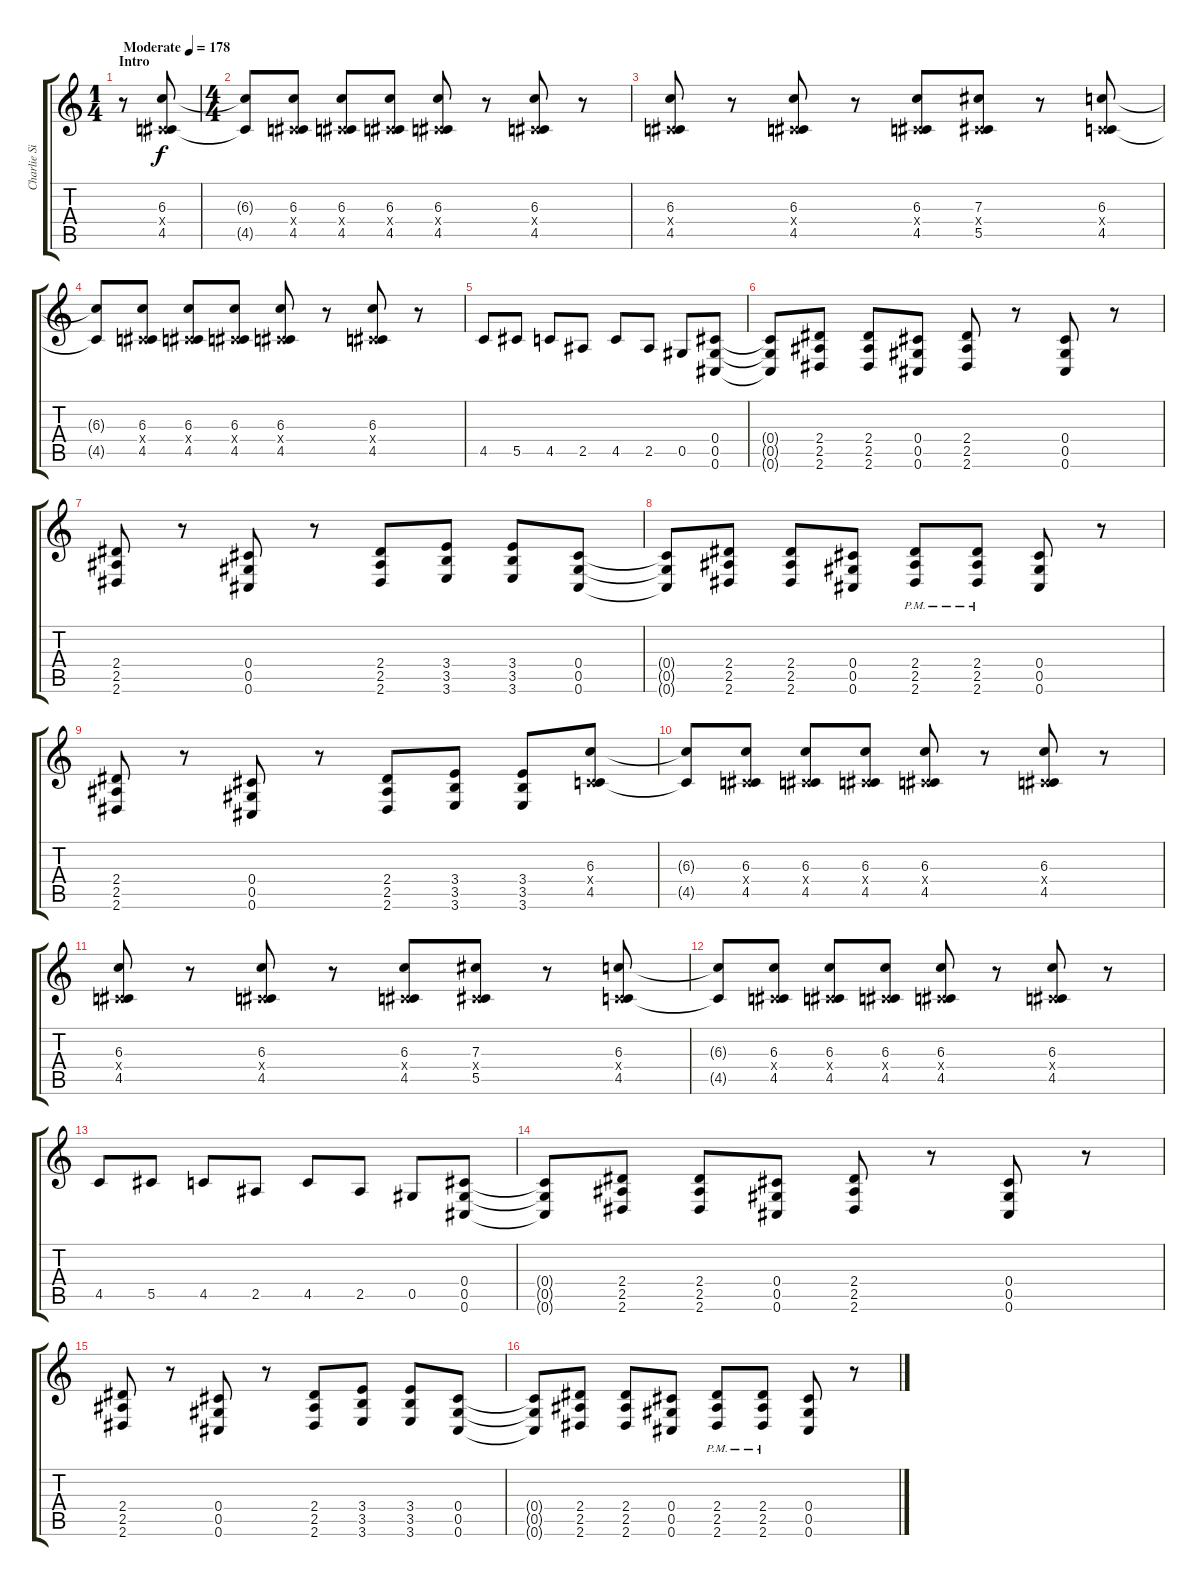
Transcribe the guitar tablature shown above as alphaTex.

\track ("Charlie Simpson" "Charlie Si") {instrument distortionguitar}
\staff {score tabs}
\tuning (Eb4 Bb3 Gb3 Db3 Ab2 Db2) {hide}
\ts (1 4)
\section ("" "Intro")
\tempo (178 "Moderate")
\clef g2
\ks c
r.8{dy f instrument distortionguitar} (6.3 0.4{x} 4.5).8 |
\ts (4 4)
(6.3{t} 4.5{t}).8 (6.3 0.4{x} 4.5).8 (6.3 0.4{x} 4.5).8 (6.3 0.4{x} 4.5).8 (6.3 0.4{x} 4.5).8 r.8 (6.3 0.4{x} 4.5).8 r.8 |
(6.3 0.4{x} 4.5).8 r.8 (6.3 0.4{x} 4.5).8 r.8 (6.3 0.4{x} 4.5).8 (7.3 0.4{x} 5.5).8 r.8 (6.3 0.4{x} 4.5).8 |
(6.3{t} 4.5{t}).8 (6.3 0.4{x} 4.5).8 (6.3 0.4{x} 4.5).8 (6.3 0.4{x} 4.5).8 (6.3 0.4{x} 4.5).8 r.8 (6.3 0.4{x} 4.5).8 r.8 |
4.5.8 5.5.8 4.5.8 2.5.8 4.5.8 2.5.8 0.5.8 (0.4 0.5 0.6).8 |
(0.4{t} 0.5{t} 0.6{t}).8 (2.4 2.5 2.6).8 (2.4 2.5 2.6).8 (0.4 0.5 0.6).8 (2.4 2.5 2.6).8 r.8 (0.4 0.5 0.6).8 r.8 |
(2.4 2.5 2.6).8 r.8 (0.4 0.5 0.6).8 r.8 (2.4 2.5 2.6).8 (3.4 3.5 3.6).8 (3.4 3.5 3.6).8 (0.4 0.5 0.6).8 |
(0.4{t} 0.5{t} 0.6{t}).8 (2.4 2.5 2.6).8 (2.4 2.5 2.6).8 (0.4 0.5 0.6).8 (2.4{pm} 2.5{pm} 2.6{pm}).8 (2.4{pm} 2.5{pm} 2.6{pm}).8 (0.4 0.5 0.6).8 r.8 |
(2.4 2.5 2.6).8 r.8 (0.4 0.5 0.6).8 r.8 (2.4 2.5 2.6).8 (3.4 3.5 3.6).8 (3.4 3.5 3.6).8 (6.3 0.4{x} 4.5).8 |
(6.3{t} 4.5{t}).8 (6.3 0.4{x} 4.5).8 (6.3 0.4{x} 4.5).8 (6.3 0.4{x} 4.5).8 (6.3 0.4{x} 4.5).8 r.8 (6.3 0.4{x} 4.5).8 r.8 |
(6.3 0.4{x} 4.5).8 r.8 (6.3 0.4{x} 4.5).8 r.8 (6.3 0.4{x} 4.5).8 (7.3 0.4{x} 5.5).8 r.8 (6.3 0.4{x} 4.5).8 |
(6.3{t} 4.5{t}).8 (6.3 0.4{x} 4.5).8 (6.3 0.4{x} 4.5).8 (6.3 0.4{x} 4.5).8 (6.3 0.4{x} 4.5).8 r.8 (6.3 0.4{x} 4.5).8 r.8 |
4.5.8 5.5.8 4.5.8 2.5.8 4.5.8 2.5.8 0.5.8 (0.4 0.5 0.6).8 |
(0.4{t} 0.5{t} 0.6{t}).8 (2.4 2.5 2.6).8 (2.4 2.5 2.6).8 (0.4 0.5 0.6).8 (2.4 2.5 2.6).8 r.8 (0.4 0.5 0.6).8 r.8 |
(2.4 2.5 2.6).8 r.8 (0.4 0.5 0.6).8 r.8 (2.4 2.5 2.6).8 (3.4 3.5 3.6).8 (3.4 3.5 3.6).8 (0.4 0.5 0.6).8 |
(0.4{t} 0.5{t} 0.6{t}).8 (2.4 2.5 2.6).8 (2.4 2.5 2.6).8 (0.4 0.5 0.6).8 (2.4{pm} 2.5{pm} 2.6{pm}).8 (2.4{pm} 2.5{pm} 2.6{pm}).8 (0.4 0.5 0.6).8 r.8
